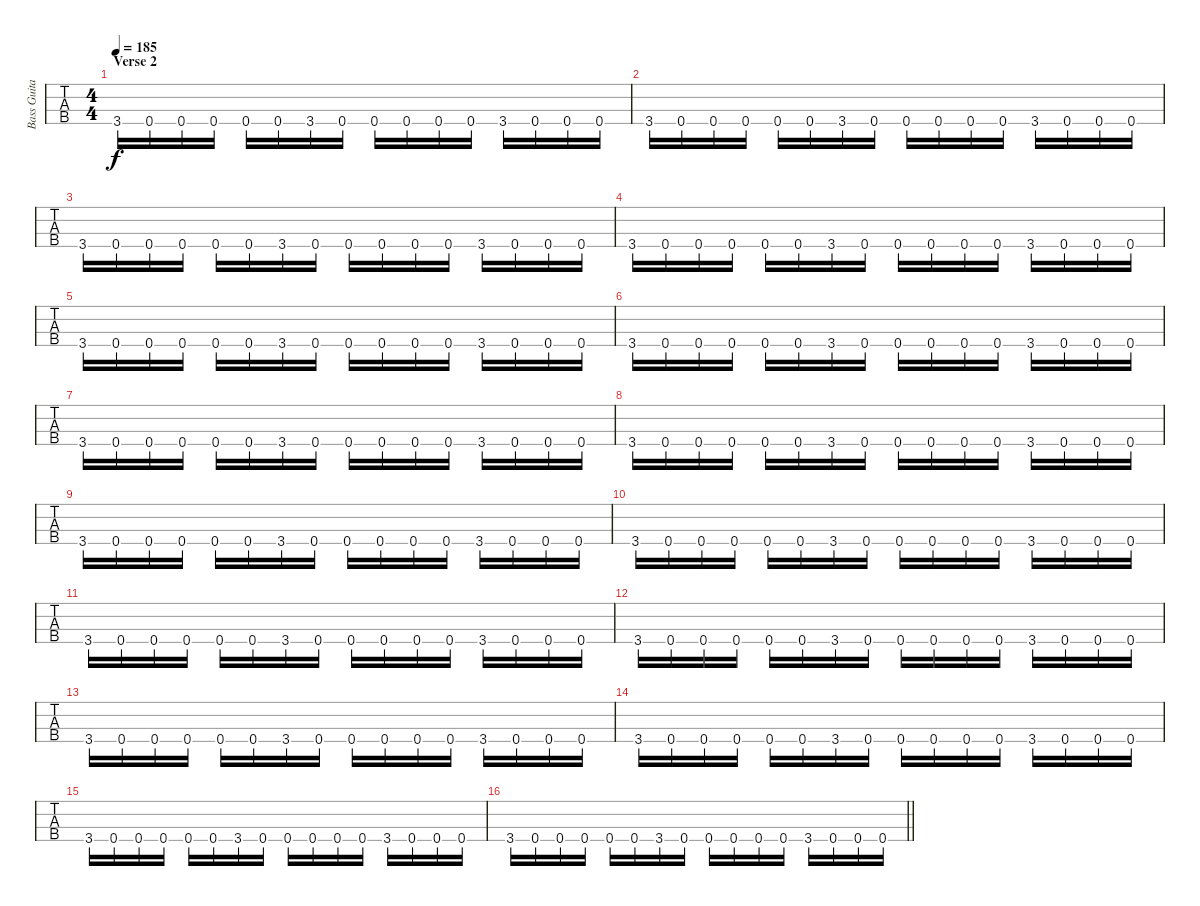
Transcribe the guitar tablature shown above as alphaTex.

\track ("Bass Guitar" "Bass Guita") {instrument electricbassfinger}
\staff {tabs}
\tuning (Eb2 Bb1 F1 C1) {hide}
\ts (4 4)
\section ("" "Verse 2")
\tempo 185
\clef f4
\ks c
3.4.16{dy f} 0.4.16 0.4.16 0.4.16 0.4.16 0.4.16 3.4.16 0.4.16 0.4.16 0.4.16 0.4.16 0.4.16 3.4.16 0.4.16 0.4.16 0.4.16 |
3.4.16 0.4.16 0.4.16 0.4.16 0.4.16 0.4.16 3.4.16 0.4.16 0.4.16 0.4.16 0.4.16 0.4.16 3.4.16 0.4.16 0.4.16 0.4.16 |
3.4.16 0.4.16 0.4.16 0.4.16 0.4.16 0.4.16 3.4.16 0.4.16 0.4.16 0.4.16 0.4.16 0.4.16 3.4.16 0.4.16 0.4.16 0.4.16 |
3.4.16 0.4.16 0.4.16 0.4.16 0.4.16 0.4.16 3.4.16 0.4.16 0.4.16 0.4.16 0.4.16 0.4.16 3.4.16 0.4.16 0.4.16 0.4.16 |
3.4.16 0.4.16 0.4.16 0.4.16 0.4.16 0.4.16 3.4.16 0.4.16 0.4.16 0.4.16 0.4.16 0.4.16 3.4.16 0.4.16 0.4.16 0.4.16 |
3.4.16 0.4.16 0.4.16 0.4.16 0.4.16 0.4.16 3.4.16 0.4.16 0.4.16 0.4.16 0.4.16 0.4.16 3.4.16 0.4.16 0.4.16 0.4.16 |
3.4.16 0.4.16 0.4.16 0.4.16 0.4.16 0.4.16 3.4.16 0.4.16 0.4.16 0.4.16 0.4.16 0.4.16 3.4.16 0.4.16 0.4.16 0.4.16 |
3.4.16 0.4.16 0.4.16 0.4.16 0.4.16 0.4.16 3.4.16 0.4.16 0.4.16 0.4.16 0.4.16 0.4.16 3.4.16 0.4.16 0.4.16 0.4.16 |
3.4.16 0.4.16 0.4.16 0.4.16 0.4.16 0.4.16 3.4.16 0.4.16 0.4.16 0.4.16 0.4.16 0.4.16 3.4.16 0.4.16 0.4.16 0.4.16 |
3.4.16 0.4.16 0.4.16 0.4.16 0.4.16 0.4.16 3.4.16 0.4.16 0.4.16 0.4.16 0.4.16 0.4.16 3.4.16 0.4.16 0.4.16 0.4.16 |
3.4.16 0.4.16 0.4.16 0.4.16 0.4.16 0.4.16 3.4.16 0.4.16 0.4.16 0.4.16 0.4.16 0.4.16 3.4.16 0.4.16 0.4.16 0.4.16 |
3.4.16 0.4.16 0.4.16 0.4.16 0.4.16 0.4.16 3.4.16 0.4.16 0.4.16 0.4.16 0.4.16 0.4.16 3.4.16 0.4.16 0.4.16 0.4.16 |
3.4.16 0.4.16 0.4.16 0.4.16 0.4.16 0.4.16 3.4.16 0.4.16 0.4.16 0.4.16 0.4.16 0.4.16 3.4.16 0.4.16 0.4.16 0.4.16 |
3.4.16 0.4.16 0.4.16 0.4.16 0.4.16 0.4.16 3.4.16 0.4.16 0.4.16 0.4.16 0.4.16 0.4.16 3.4.16 0.4.16 0.4.16 0.4.16 |
3.4.16 0.4.16 0.4.16 0.4.16 0.4.16 0.4.16 3.4.16 0.4.16 0.4.16 0.4.16 0.4.16 0.4.16 3.4.16 0.4.16 0.4.16 0.4.16 |
\barLineRight lightlight
3.4.16 0.4.16 0.4.16 0.4.16 0.4.16 0.4.16 3.4.16 0.4.16 0.4.16 0.4.16 0.4.16 0.4.16 3.4.16 0.4.16 0.4.16 0.4.16
